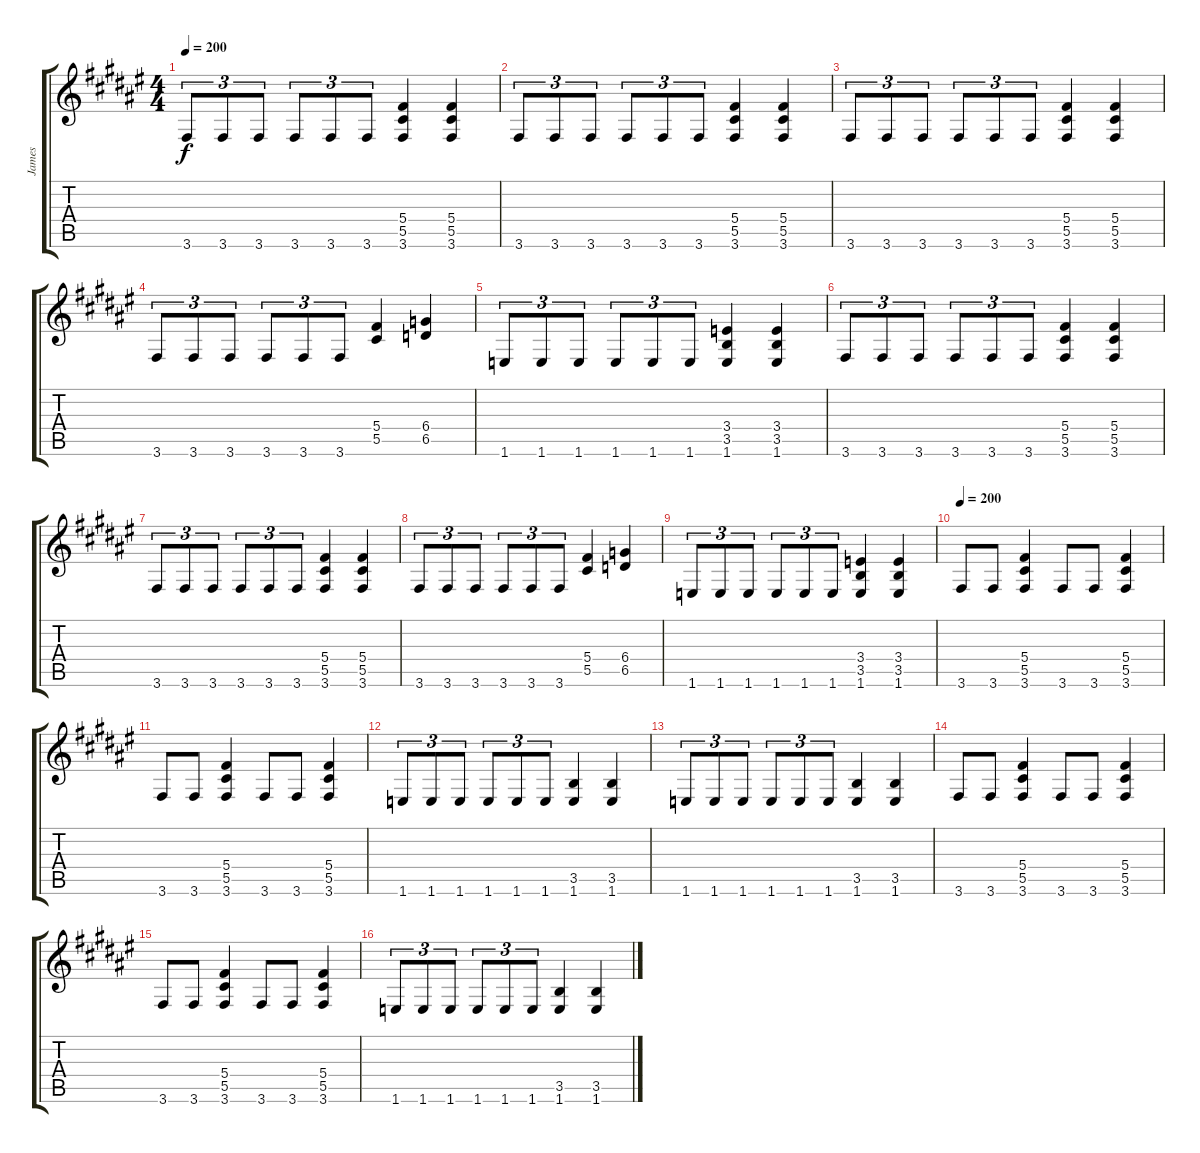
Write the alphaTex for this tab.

\track ("James" "James") {instrument overdrivenguitar}
\staff {score tabs}
\tuning (Eb4 Bb3 Gb3 Db3 Ab2 Eb2) {hide}
\ts (4 4)
\tempo 200
\clef g2
\ks f#
3.6.8{tu (3 2) dy f} 3.6.8{tu (3 2)} 3.6.8{tu (3 2)} 3.6.8{tu (3 2)} 3.6.8{tu (3 2)} 3.6.8{tu (3 2)} (5.4 5.5 3.6).4 (5.4 5.5 3.6).4 |
3.6.8{tu (3 2)} 3.6.8{tu (3 2)} 3.6.8{tu (3 2)} 3.6.8{tu (3 2)} 3.6.8{tu (3 2)} 3.6.8{tu (3 2)} (5.4 5.5 3.6).4 (5.4 5.5 3.6).4 |
3.6.8{tu (3 2)} 3.6.8{tu (3 2)} 3.6.8{tu (3 2)} 3.6.8{tu (3 2)} 3.6.8{tu (3 2)} 3.6.8{tu (3 2)} (5.4 5.5 3.6).4 (5.4 5.5 3.6).4 |
3.6.8{tu (3 2)} 3.6.8{tu (3 2)} 3.6.8{tu (3 2)} 3.6.8{tu (3 2)} 3.6.8{tu (3 2)} 3.6.8{tu (3 2)} (5.4 5.5).4 (6.4 6.5).4 |
1.6.8{tu (3 2)} 1.6.8{tu (3 2)} 1.6.8{tu (3 2)} 1.6.8{tu (3 2)} 1.6.8{tu (3 2)} 1.6.8{tu (3 2)} (3.4 3.5 1.6).4 (3.4 3.5 1.6).4 |
3.6.8{tu (3 2)} 3.6.8{tu (3 2)} 3.6.8{tu (3 2)} 3.6.8{tu (3 2)} 3.6.8{tu (3 2)} 3.6.8{tu (3 2)} (5.4 5.5 3.6).4 (5.4 5.5 3.6).4 |
3.6.8{tu (3 2)} 3.6.8{tu (3 2)} 3.6.8{tu (3 2)} 3.6.8{tu (3 2)} 3.6.8{tu (3 2)} 3.6.8{tu (3 2)} (5.4 5.5 3.6).4 (5.4 5.5 3.6).4 |
3.6.8{tu (3 2)} 3.6.8{tu (3 2)} 3.6.8{tu (3 2)} 3.6.8{tu (3 2)} 3.6.8{tu (3 2)} 3.6.8{tu (3 2)} (5.4 5.5).4 (6.4 6.5).4 |
1.6.8{tu (3 2)} 1.6.8{tu (3 2)} 1.6.8{tu (3 2)} 1.6.8{tu (3 2)} 1.6.8{tu (3 2)} 1.6.8{tu (3 2)} (3.4 3.5 1.6).4 (3.4 3.5 1.6).4 |
\tempo 200
3.6.8 3.6.8 (5.4 5.5 3.6).4 3.6.8 3.6.8 (5.4 5.5 3.6).4 |
3.6.8 3.6.8 (5.4 5.5 3.6).4 3.6.8 3.6.8 (5.4 5.5 3.6).4 |
1.6.8{tu (3 2)} 1.6.8{tu (3 2)} 1.6.8{tu (3 2)} 1.6.8{tu (3 2)} 1.6.8{tu (3 2)} 1.6.8{tu (3 2)} (3.5 1.6).4 (3.5 1.6).4 |
1.6.8{tu (3 2)} 1.6.8{tu (3 2)} 1.6.8{tu (3 2)} 1.6.8{tu (3 2)} 1.6.8{tu (3 2)} 1.6.8{tu (3 2)} (3.5 1.6).4 (3.5 1.6).4 |
3.6.8 3.6.8 (5.4 5.5 3.6).4 3.6.8 3.6.8 (5.4 5.5 3.6).4 |
3.6.8 3.6.8 (5.4 5.5 3.6).4 3.6.8 3.6.8 (5.4 5.5 3.6).4 |
1.6.8{tu (3 2)} 1.6.8{tu (3 2)} 1.6.8{tu (3 2)} 1.6.8{tu (3 2)} 1.6.8{tu (3 2)} 1.6.8{tu (3 2)} (3.5 1.6).4 (3.5 1.6).4
